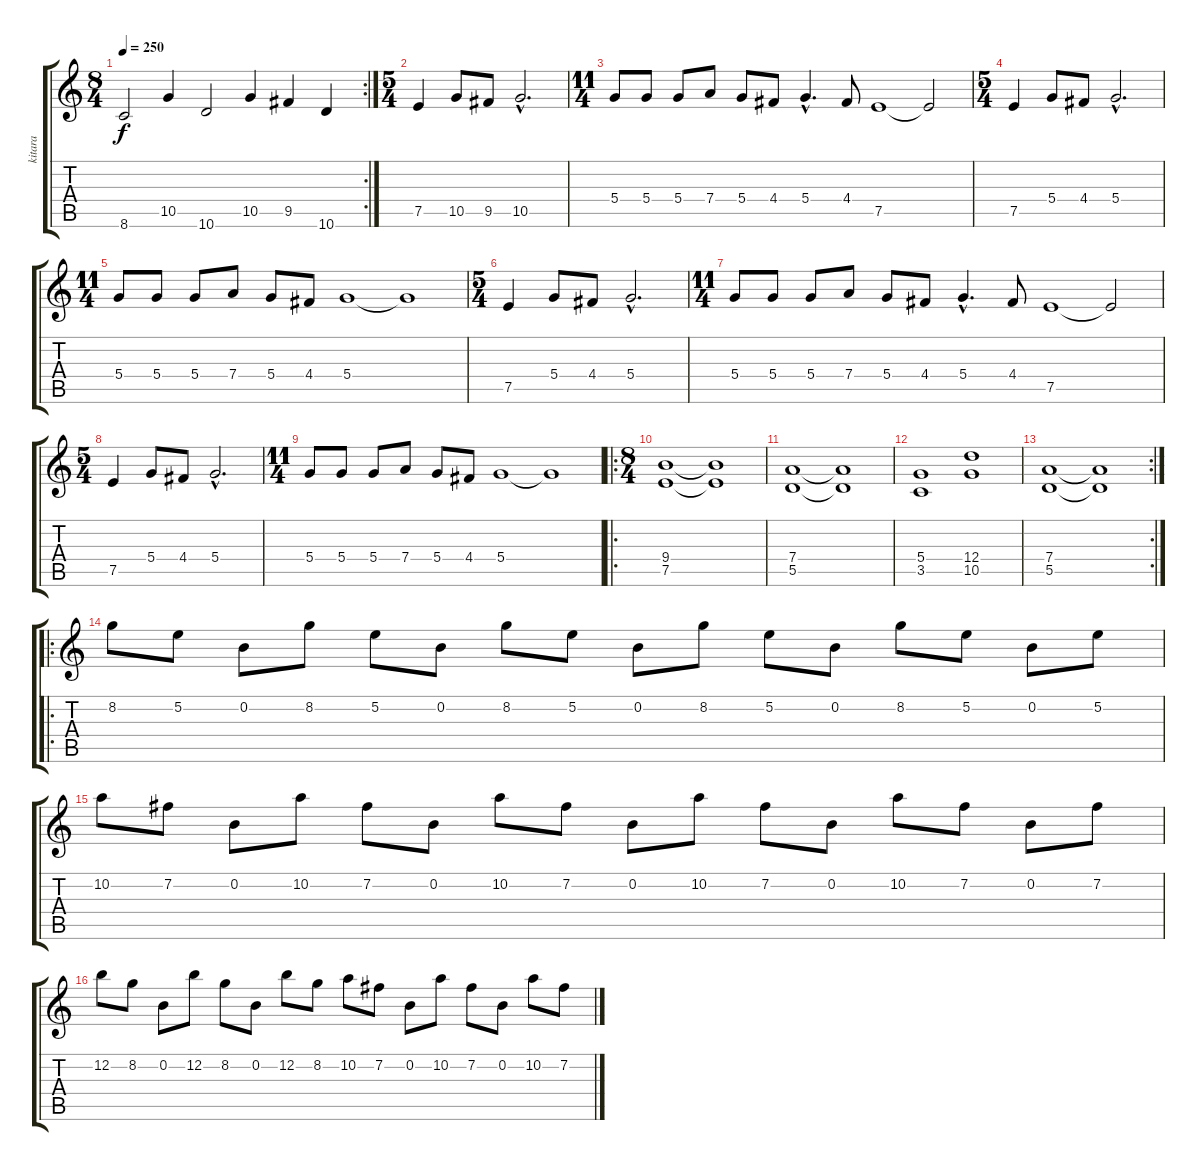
\track ("kitara" "kitara") {instrument overdrivenguitar}
\staff {score tabs}
\tuning (E4 B3 G3 D3 A2 E2) {hide}
\rc 2
\ts (8 4)
\tempo 250
\clef g2
\ks c
8.6.2{dy f} 10.5.4 10.6.2 10.5.4 9.5.4 10.6.4 |
\ts (5 4)
7.5.4 10.5.8 9.5.8 10.5{hac}.2{d} |
\ts (11 4)
5.4.8 5.4.8 5.4.8 7.4.8 5.4.8 4.4.8 5.4{hac}.4{d} 4.4.8 7.5.1 7.5{t}.2 |
\ts (5 4)
7.5.4 5.4.8 4.4.8 5.4{hac}.2{d} |
\ts (11 4)
5.4.8 5.4.8 5.4.8 7.4.8 5.4.8 4.4.8 5.4.1 5.4{t}.1 |
\ts (5 4)
7.5.4 5.4.8 4.4.8 5.4{hac}.2{d} |
\ts (11 4)
5.4.8 5.4.8 5.4.8 7.4.8 5.4.8 4.4.8 5.4{hac}.4{d} 4.4.8 7.5.1 7.5{t}.2 |
\ts (5 4)
7.5.4 5.4.8 4.4.8 5.4{hac}.2{d} |
\ts (11 4)
5.4.8 5.4.8 5.4.8 7.4.8 5.4.8 4.4.8 5.4.1 5.4{t}.1 |
\ro
\ts (8 4)
(9.4 7.5).1 (9.4{t} 7.5{t}).1 |
(7.4 5.5).1 (7.4{t} 5.5{t}).1 |
(5.4 3.5).1 (12.4 10.5).1 |
\rc 2
(7.4 5.5).1 (7.4{t} 5.5{t}).1 |
\ro
8.2.8 5.2.8 0.2.8 8.2.8 5.2.8 0.2.8 8.2.8 5.2.8 0.2.8 8.2.8 5.2.8 0.2.8 8.2.8 5.2.8 0.2.8 5.2.8 |
10.2.8 7.2.8 0.2.8 10.2.8 7.2.8 0.2.8 10.2.8 7.2.8 0.2.8 10.2.8 7.2.8 0.2.8 10.2.8 7.2.8 0.2.8 7.2.8 |
12.2.8 8.2.8 0.2.8 12.2.8 8.2.8 0.2.8 12.2.8 8.2.8 10.2.8 7.2.8 0.2.8 10.2.8 7.2.8 0.2.8 10.2.8 7.2.8
